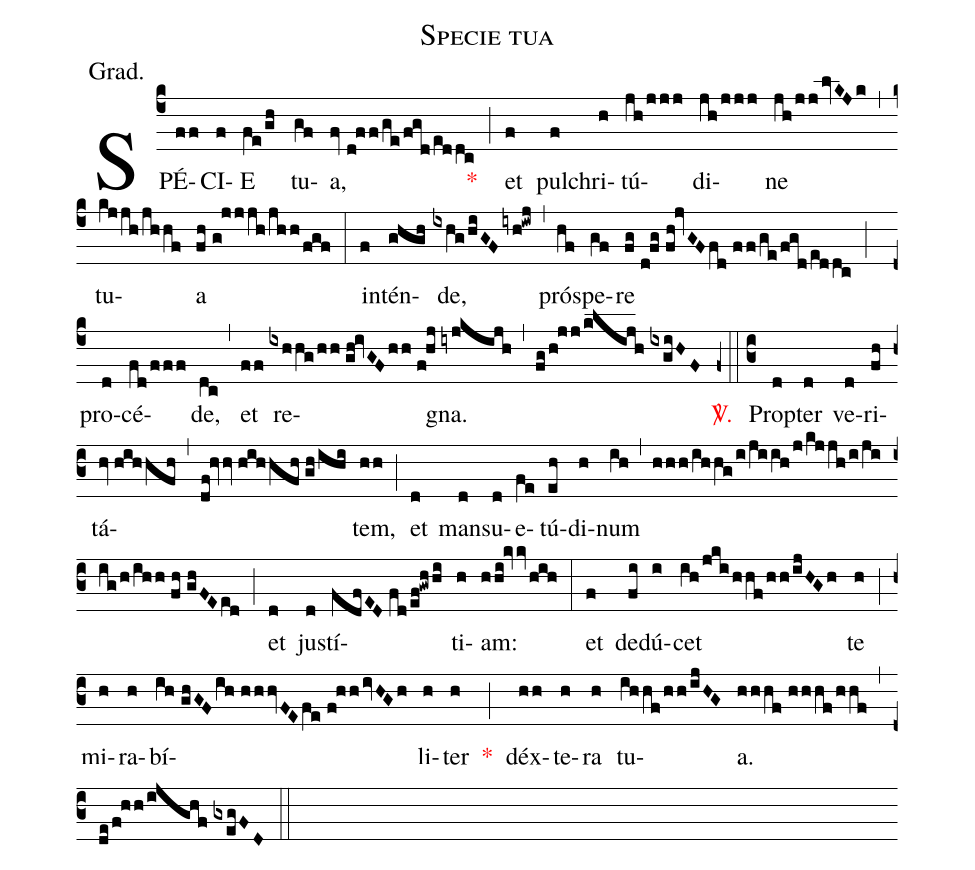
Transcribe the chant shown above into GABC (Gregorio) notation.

name:Specie tua;
annotation:Grad.;
mode:V.;
office-part:Gradual;
%%
(c4) SPÉ(ff)CI(f)E(fe/gh) tu(gf)a,(fv//d!ff/ge/fgd/eddc) <v>\red{*}</v>(;) et(f) pul(f)chri(h)tú(jh/jjj)di(jh/jjj)ne(jh/jjlvKJk) (,) tu(kjjh/jhhf)a(fh//g!jjjh/jhh/fgf) (:) in(f)tén(ghgh)de,(ixhg/hiGFiyh!iwj) (,) pró(hf)spe(gf)re(fg//d!fg//fh!jvGFfd//ff/ge/fgd/eddc) (;) pro(d)cé(fd/fff)de,(dc) (,) et(ff) re(ixhhg/hh//gh!ivGFhh//f!hj)gna.(iyjkijh) (,) (fg/h!jj/klijh//ixgiHF) <v>\red{\Vbar.}</v>(z0::c3) Pro(d)pter(d) ve(d)ri(fh)tá(hv//hihhfh,df!hvv//hihhfh//gh/ihi)tem,(hh) (;) et(d) man(d)su(d)e(fe)tú(eh)di(h)num(ih) (,) (hhh/ihhg/i/jiih/j/kjjh/i/jiig/h/ihh//fh//ghFEed) (;) et(d) ju(d)stí(fdfED//fd/ef!gwhhi)ti(h)am:(hhi!kvvhih) (:) et(f) de(fi)dú(i)cet(ih/jki/hhf/hh/ijHGh) te(h) (;) mi(h)ra(h)bí(ih//ghGF/ih//hhhvFEfe//f!hhivHGh)li(h)ter(h) <v>\red{*}</v>(;) déx(hh)te(h)ra(h) tu(ihhf/hh/ijHG)a.(hhhf//hhhf/hhf) (,) (de/f!hh/ijghf//gxegFD) (::)
